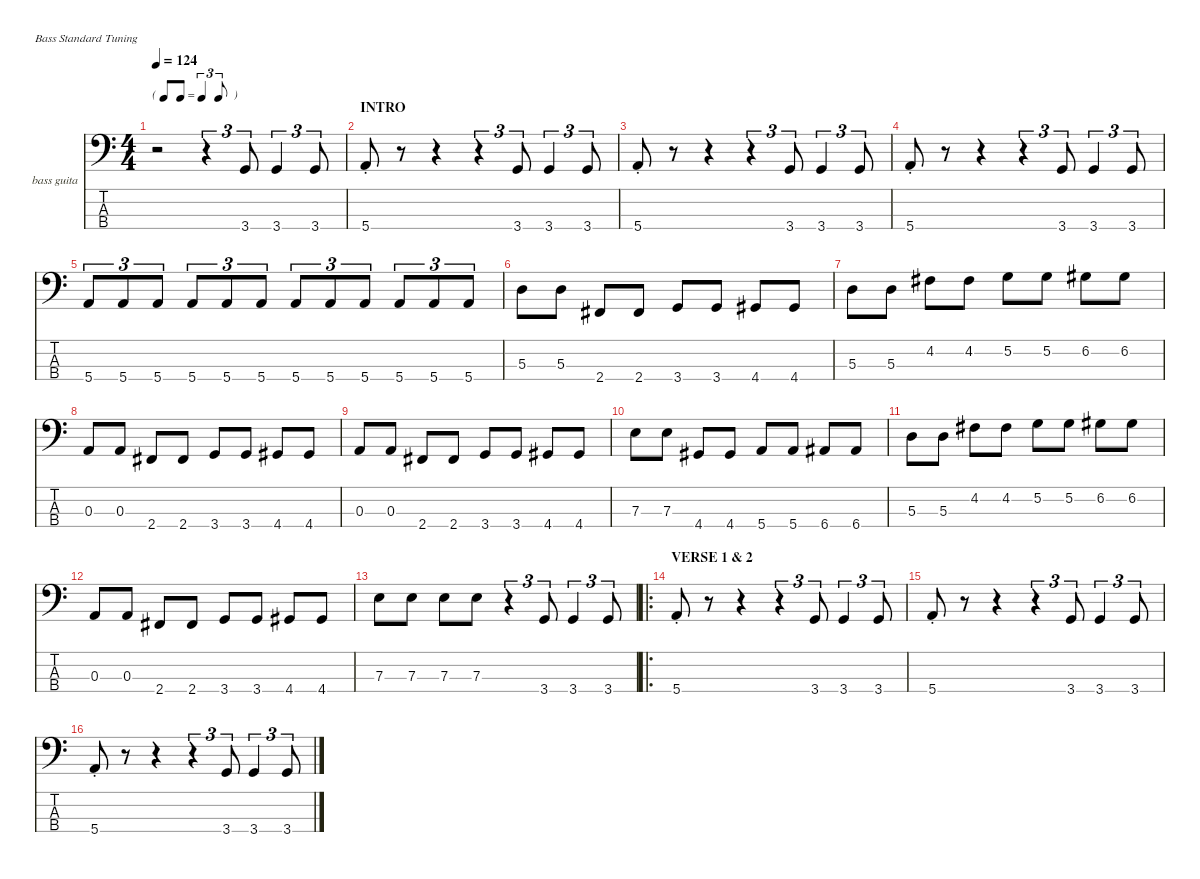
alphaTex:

\defaultSystemsLayout 4
\hideDynamics
\bracketExtendMode nobrackets
\firstSystemTrackNameOrientation horizontal
\otherSystemsTrackNameOrientation horizontal
\track ("bass guitar" "bass guita") {instrument electricbassfinger}
\staff {score tabs}
\tuning (G2 D2 A1 E1)
\ts (4 4)
\tf triplet8th
\ac
\tempo 124
\clef f4
\scale
1.15877
\ks aminor
r.2{dy mf instrument electricbassfinger} r.4{tu (3 2)} 3.4.8{tu (3 2)} 3.4.4{tu (3 2)} 3.4.8{tu (3 2)} |
\section ("" "INTRO ")
\scale
0.947075 5.4{st}.8 r.8 r.4 r.4{tu (3 2)} 3.4.8{tu (3 2)} 3.4.4{tu (3 2)} 3.4.8{tu (3 2)} |
\scale
0.947075 5.4{st}.8 r.8 r.4 r.4{tu (3 2)} 3.4.8{tu (3 2)} 3.4.4{tu (3 2)} 3.4.8{tu (3 2)} |
\scale
0.947075 5.4{st}.8 r.8 r.4 r.4{tu (3 2)} 3.4.8{tu (3 2)} 3.4.4{tu (3 2)} 3.4.8{tu (3 2)} |
\scale
1.093 5.4.8{tu (3 2)} 5.4.8{tu (3 2)} 5.4.8{tu (3 2)} 5.4.8{tu (3 2)} 5.4.8{tu (3 2)} 5.4.8{tu (3 2)} 5.4.8{tu (3 2)} 5.4.8{tu (3 2)} 5.4.8{tu (3 2)} 5.4.8{tu (3 2)} 5.4.8{tu (3 2)} 5.4.8{tu (3 2)} |
\scale
0.969 5.3.8 5.3.8 2.4.8 2.4.8 3.4.8 3.4.8 4.4.8 4.4.8 |
\scale
0.969 5.3.8 5.3.8 4.2.8 4.2.8 5.2.8 5.2.8 6.2.8 6.2.8 |
\scale
0.969 0.3.8 0.3.8 2.4.8 2.4.8 3.4.8 3.4.8 4.4.8 4.4.8 |
\scale
1.093 0.3.8 0.3.8 2.4.8 2.4.8 3.4.8 3.4.8 4.4.8 4.4.8 |
\scale
0.969 7.3.8 7.3.8 4.4.8 4.4.8 5.4.8 5.4.8 6.4.8 6.4.8 |
\scale
0.969 5.3.8 5.3.8 4.2.8 4.2.8 5.2.8 5.2.8 6.2.8 6.2.8 |
\scale
0.969 0.3.8 0.3.8 2.4.8 2.4.8 3.4.8 3.4.8 4.4.8 4.4.8 |
\scale
1.10134 7.3.8 7.3.8 7.3.8 7.3.8 r.4{tu (3 2)} 3.4.8{tu (3 2)} 3.4.4{tu (3 2)} 3.4.8{tu (3 2)} |
\ro
\section ("" "VERSE 1 & 2")
\scale
0.979358 5.4{st}.8 r.8 r.4 r.4{tu (3 2)} 3.4.8{tu (3 2)} 3.4.4{tu (3 2)} 3.4.8{tu (3 2)} |
\scale
0.959653 5.4{st}.8 r.8 r.4 r.4{tu (3 2)} 3.4.8{tu (3 2)} 3.4.4{tu (3 2)} 3.4.8{tu (3 2)} |
\scale
0.959653 5.4{st}.8 r.8 r.4 r.4{tu (3 2)} 3.4.8{tu (3 2)} 3.4.4{tu (3 2)} 3.4.8{tu (3 2)}
